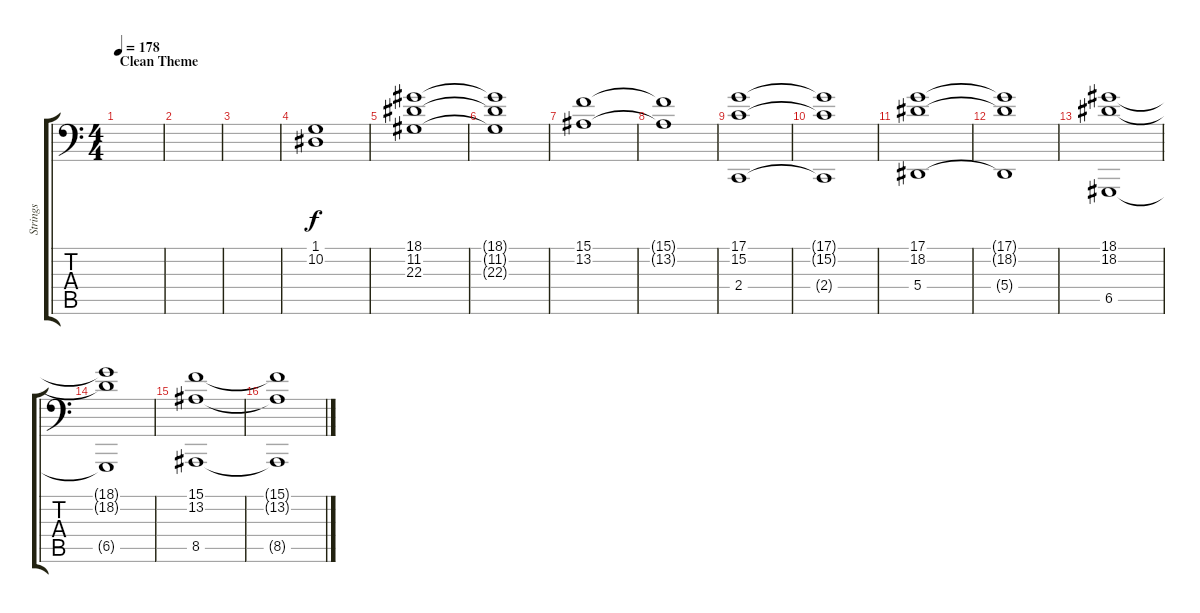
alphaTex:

\track ("Strings" "Strings") {instrument stringensemble1}
\staff {score tabs}
\tuning (D3 A2 F2 Bb1 D1 G0) {hide}
\ts (4 4)
\section ("" "Clean Theme")
\tempo 178
\clef f4
\ks c
|
|
|
(1.1 10.2).1{volume 12} |
(18.1 11.2 22.3).1 |
(18.1{t} 11.2{t} 22.3{t}).1 |
(15.1 13.2).1 |
(15.1{t} 13.2{t}).1 |
(17.1 15.2 2.4).1 |
(17.1{t} 15.2{t} 2.4{t}).1 |
(17.1 18.2 5.4).1 |
(17.1{t} 18.2{t} 5.4{t}).1 |
(18.1 18.2 6.5).1 |
(18.1{t} 18.2{t} 6.5{t}).1 |
(15.1 13.2 8.5).1 |
(15.1{t} 13.2{t} 8.5{t}).1
